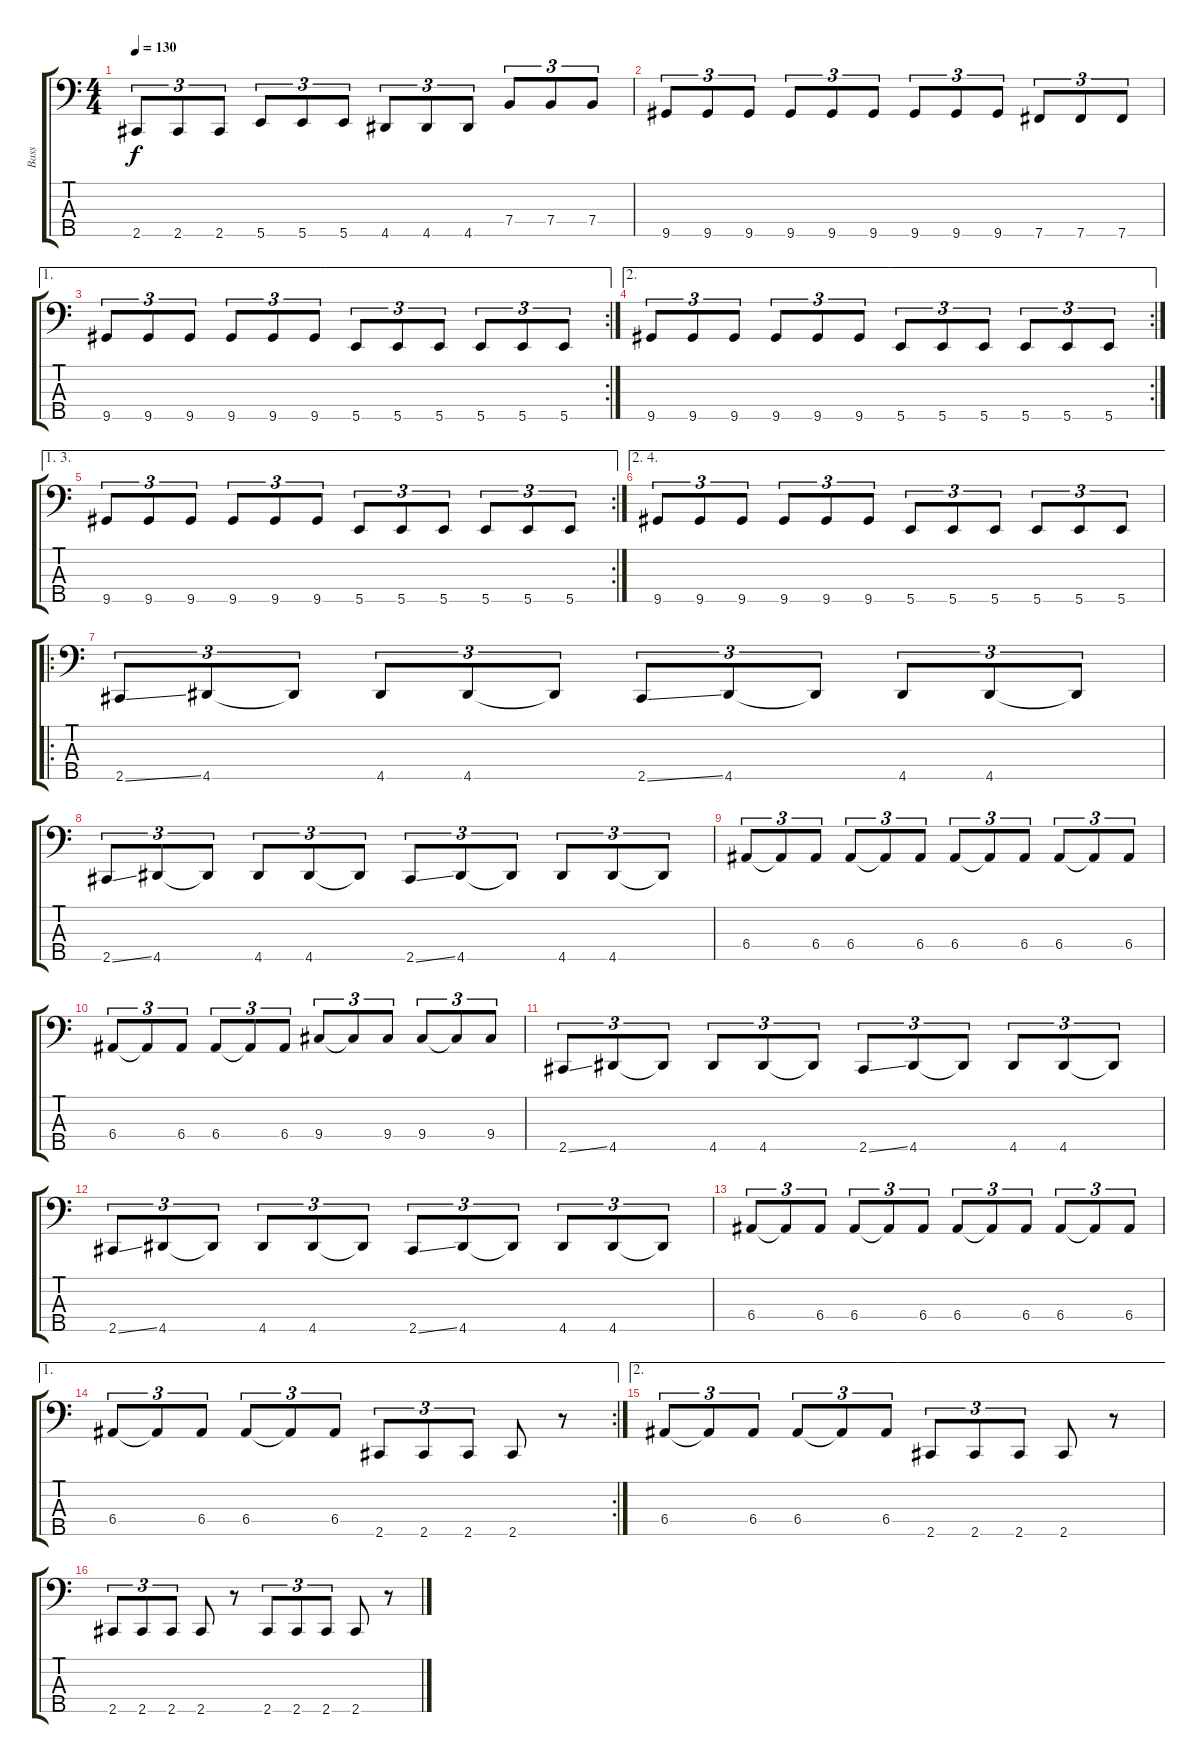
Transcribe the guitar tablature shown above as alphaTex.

\track ("Bass" "Bass") {instrument electricbassfinger}
\staff {score tabs}
\tuning (Gb2 D2 A1 E1 B0) {hide}
\ts (4 4)
\tempo 130
\clef f4
\ks c
2.5.8{tu (3 2) dy f} 2.5.8{tu (3 2)} 2.5.8{tu (3 2)} 5.5.8{tu (3 2)} 5.5.8{tu (3 2)} 5.5.8{tu (3 2)} 4.5.8{tu (3 2)} 4.5.8{tu (3 2)} 4.5.8{tu (3 2)} 7.4.8{tu (3 2)} 7.4.8{tu (3 2)} 7.4.8{tu (3 2)} |
9.5.8{tu (3 2)} 9.5.8{tu (3 2)} 9.5.8{tu (3 2)} 9.5.8{tu (3 2)} 9.5.8{tu (3 2)} 9.5.8{tu (3 2)} 9.5.8{tu (3 2)} 9.5.8{tu (3 2)} 9.5.8{tu (3 2)} 7.5.8{tu (3 2)} 7.5.8{tu (3 2)} 7.5.8{tu (3 2)} |
\ae 1
\rc 2
9.5.8{tu (3 2)} 9.5.8{tu (3 2)} 9.5.8{tu (3 2)} 9.5.8{tu (3 2)} 9.5.8{tu (3 2)} 9.5.8{tu (3 2)} 5.5.8{tu (3 2)} 5.5.8{tu (3 2)} 5.5.8{tu (3 2)} 5.5.8{tu (3 2)} 5.5.8{tu (3 2)} 5.5.8{tu (3 2)} |
\ae 2
\rc 2
9.5.8{tu (3 2)} 9.5.8{tu (3 2)} 9.5.8{tu (3 2)} 9.5.8{tu (3 2)} 9.5.8{tu (3 2)} 9.5.8{tu (3 2)} 5.5.8{tu (3 2)} 5.5.8{tu (3 2)} 5.5.8{tu (3 2)} 5.5.8{tu (3 2)} 5.5.8{tu (3 2)} 5.5.8{tu (3 2)} |
\ae (1 3)
\rc 2
9.5.8{tu (3 2)} 9.5.8{tu (3 2)} 9.5.8{tu (3 2)} 9.5.8{tu (3 2)} 9.5.8{tu (3 2)} 9.5.8{tu (3 2)} 5.5.8{tu (3 2)} 5.5.8{tu (3 2)} 5.5.8{tu (3 2)} 5.5.8{tu (3 2)} 5.5.8{tu (3 2)} 5.5.8{tu (3 2)} |
\ae (2 4)
9.5.8{tu (3 2)} 9.5.8{tu (3 2)} 9.5.8{tu (3 2)} 9.5.8{tu (3 2)} 9.5.8{tu (3 2)} 9.5.8{tu (3 2)} 5.5.8{tu (3 2)} 5.5.8{tu (3 2)} 5.5.8{tu (3 2)} 5.5.8{tu (3 2)} 5.5.8{tu (3 2)} 5.5.8{tu (3 2)} |
\ro
2.5{ss}.8{tu (3 2)} 4.5.8{tu (3 2)} 4.5{t}.8{tu (3 2)} 4.5.8{tu (3 2)} 4.5.8{tu (3 2)} 4.5{t}.8{tu (3 2)} 2.5{ss}.8{tu (3 2)} 4.5.8{tu (3 2)} 4.5{t}.8{tu (3 2)} 4.5.8{tu (3 2)} 4.5.8{tu (3 2)} 4.5{t}.8{tu (3 2)} |
2.5{ss}.8{tu (3 2)} 4.5.8{tu (3 2)} 4.5{t}.8{tu (3 2)} 4.5.8{tu (3 2)} 4.5.8{tu (3 2)} 4.5{t}.8{tu (3 2)} 2.5{ss}.8{tu (3 2)} 4.5.8{tu (3 2)} 4.5{t}.8{tu (3 2)} 4.5.8{tu (3 2)} 4.5.8{tu (3 2)} 4.5{t}.8{tu (3 2)} |
6.4.8{tu (3 2)} 6.4{t}.8{tu (3 2)} 6.4.8{tu (3 2)} 6.4.8{tu (3 2)} 6.4{t}.8{tu (3 2)} 6.4.8{tu (3 2)} 6.4.8{tu (3 2)} 6.4{t}.8{tu (3 2)} 6.4.8{tu (3 2)} 6.4.8{tu (3 2)} 6.4{t}.8{tu (3 2)} 6.4.8{tu (3 2)} |
6.4.8{tu (3 2)} 6.4{t}.8{tu (3 2)} 6.4.8{tu (3 2)} 6.4.8{tu (3 2)} 6.4{t}.8{tu (3 2)} 6.4.8{tu (3 2)} 9.4.8{tu (3 2)} 9.4{t}.8{tu (3 2)} 9.4.8{tu (3 2)} 9.4.8{tu (3 2)} 9.4{t}.8{tu (3 2)} 9.4.8{tu (3 2)} |
2.5{ss}.8{tu (3 2)} 4.5.8{tu (3 2)} 4.5{t}.8{tu (3 2)} 4.5.8{tu (3 2)} 4.5.8{tu (3 2)} 4.5{t}.8{tu (3 2)} 2.5{ss}.8{tu (3 2)} 4.5.8{tu (3 2)} 4.5{t}.8{tu (3 2)} 4.5.8{tu (3 2)} 4.5.8{tu (3 2)} 4.5{t}.8{tu (3 2)} |
2.5{ss}.8{tu (3 2)} 4.5.8{tu (3 2)} 4.5{t}.8{tu (3 2)} 4.5.8{tu (3 2)} 4.5.8{tu (3 2)} 4.5{t}.8{tu (3 2)} 2.5{ss}.8{tu (3 2)} 4.5.8{tu (3 2)} 4.5{t}.8{tu (3 2)} 4.5.8{tu (3 2)} 4.5.8{tu (3 2)} 4.5{t}.8{tu (3 2)} |
6.4.8{tu (3 2)} 6.4{t}.8{tu (3 2)} 6.4.8{tu (3 2)} 6.4.8{tu (3 2)} 6.4{t}.8{tu (3 2)} 6.4.8{tu (3 2)} 6.4.8{tu (3 2)} 6.4{t}.8{tu (3 2)} 6.4.8{tu (3 2)} 6.4.8{tu (3 2)} 6.4{t}.8{tu (3 2)} 6.4.8{tu (3 2)} |
\ae 1
\rc 2
6.4.8{tu (3 2)} 6.4{t}.8{tu (3 2)} 6.4.8{tu (3 2)} 6.4.8{tu (3 2)} 6.4{t}.8{tu (3 2)} 6.4.8{tu (3 2)} 2.5.8{tu (3 2)} 2.5.8{tu (3 2)} 2.5.8{tu (3 2)} 2.5.8 r.8 |
\ae 2
6.4.8{tu (3 2)} 6.4{t}.8{tu (3 2)} 6.4.8{tu (3 2)} 6.4.8{tu (3 2)} 6.4{t}.8{tu (3 2)} 6.4.8{tu (3 2)} 2.5.8{tu (3 2)} 2.5.8{tu (3 2)} 2.5.8{tu (3 2)} 2.5.8 r.8 |
2.5.8{tu (3 2)} 2.5.8{tu (3 2)} 2.5.8{tu (3 2)} 2.5.8 r.8 2.5.8{tu (3 2)} 2.5.8{tu (3 2)} 2.5.8{tu (3 2)} 2.5.8 r.8
